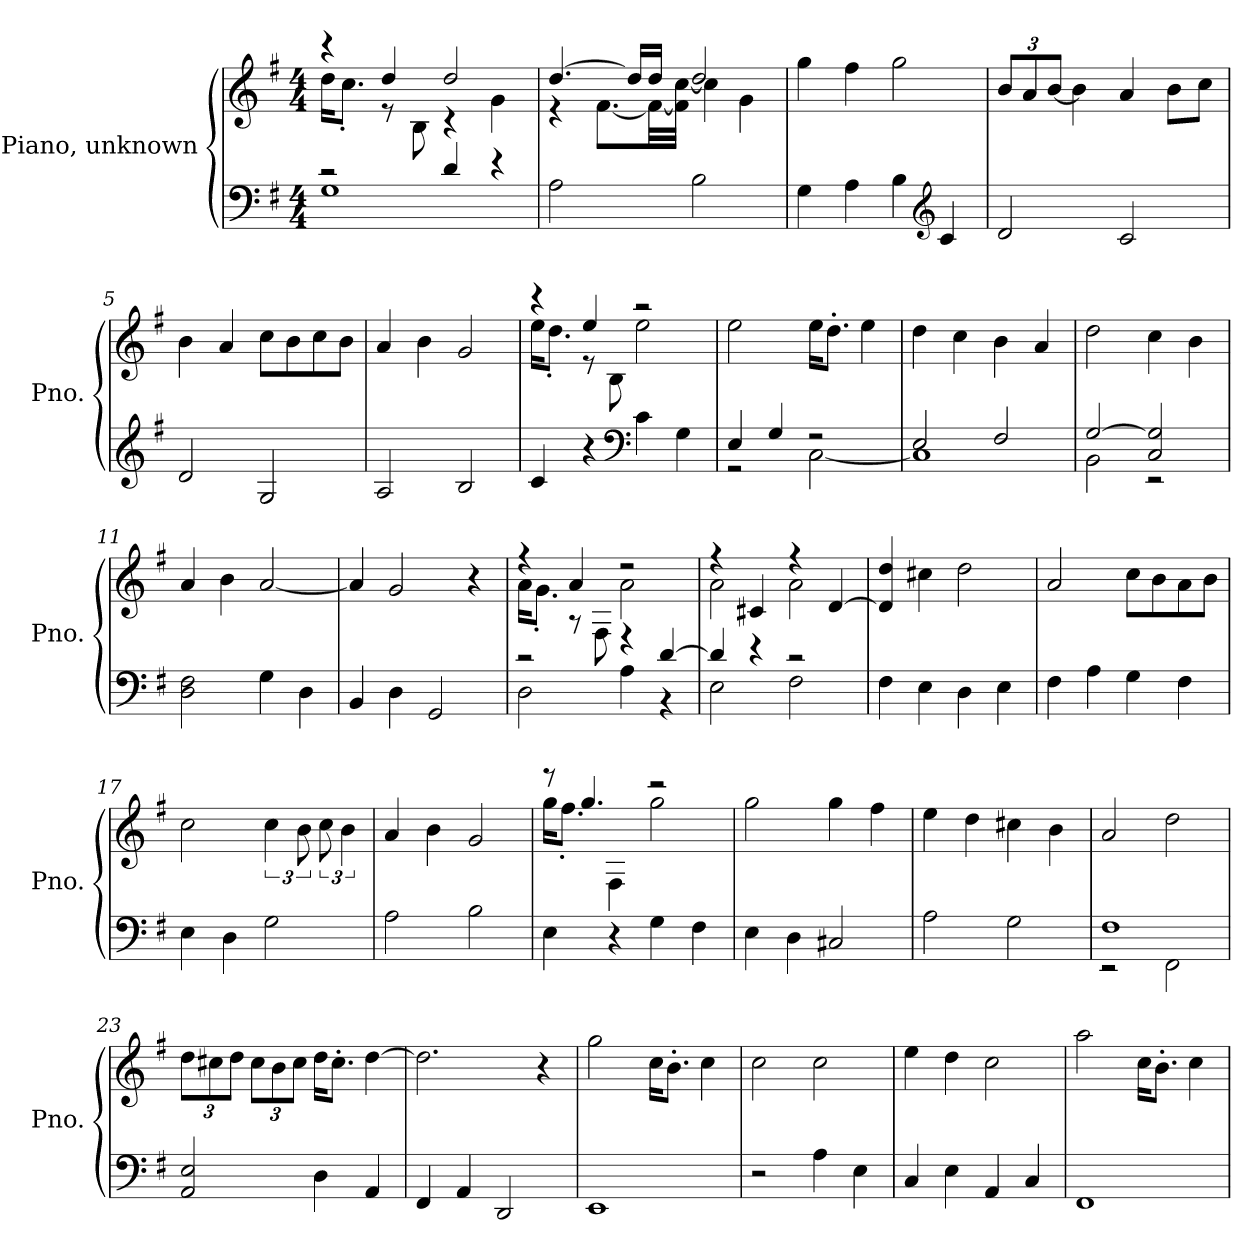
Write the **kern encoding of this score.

**kern	**kern
*part1	*part1
*staff2	*staff1
*I"Piano, unknown	*
*I'Pno.	*
*clefF4	*clefG2
*k[f#]	*k[f#]
*M4/4	*M4/4
*MM191	*MM191
=1	=1
*^	*^
2r	1G	4r	16dd\KL
.	.	.	8.cc'\J
.	.	4dd/	8r
.	.	.	8B\
4d/	.	2dd/	4r
4r	.	.	4g\
*v	*v	*	*
=2	=2	=2
2A\	[4.dd/	4r
.	.	[8.f#\L
.	16dd/LL]	.
.	16dd/JJ	32f#\LL_
.	.	32f#\] [32cc\JJJ
2B\	2dd/	4cc\]
.	.	4g\
*	*v	*v
=3	=3
4G\	4gg\
4A\	4ff#\
4B\	2gg\
*clefG2	*
4c/	.
=4	=4
*	*Xbrackettup
2d/	12b/L
.	12a/
.	[12b/J
.	4b\]
2c/	4a/
.	8b\L
.	8cc\J
=5	=5
2d/	4b\
.	4a/
2G/	8cc\L
.	8b\
.	8cc\
.	8b\J
!!LO:LB:g=z
=6	=6
2A/	4a/
.	4b\
2B/	2g/
=7	=7
*	*^
4c/	4r	16ee\KL
.	.	8.dd'\J
4r	4ee/	8r
.	.	8B\
*clefF4	*	*
4c\	2r	2ee\
4G\	.	.
*	*v	*v
=8	=8
*^	*
4E/	2r	2ee\
4G/	.	.
2r	[2C\	16ee\KL
.	.	8.dd'\J
.	.	4ee\
=9	=9	=9
2E/	1C]	4dd\
.	.	4cc\
2F#/	.	4b\
.	.	4a/
=10	=10	=10
[2G/	2BB\	2dd\
2C/ 2G/]	2r	4cc\
.	.	4b\
*v	*v	*
=11	=11
2D\ 2F#\	4a/
.	4b\
4G\	[2a/
4D\	.
=12	=12
4BB/	4a/]
4D\	2g/
2GG/	.
.	4r
=13	=13
*^	*^
2r	2D\	4r	16a\KL
.	.	.	8.g'\J
.	.	4a/	8r
.	.	.	8F#\
4r	4A\	2r	2a\
[4d/	4r	.	.
!!LO:LB:g=z	!!
=14	=14	=14	=14
4d/]	2E\	4r	2a\
4r	.	4c#X/	.
2r	2F#\	4r	2a\
.	.	[4d/	.
*v	*v	*	*
*	*v	*v
=15	=15
4F#\	4d/] 4dd/
4E\	4cc#X\
4D\	2dd\
4E\	.
=16	=16
4F#\	2a/
4A\	.
4G\	8cc\L
.	8b\
4F#\	8a\
.	8b\J
=17	=17
4E\	2cc\
4D\	.
*	*brackettup
2G\	6cc\
.	12b\
.	12cc\
.	6b\
=18	=18
2A\	4a/
.	4b\
2B\	2g/
=19	=19
*	*^
4E\	8r	16gg\KL
.	.	8.ff#'\J
.	4.gg/	.
4r	.	4F#\
4G\	2r	2gg\
4F#\	.	.
*	*v	*v
=20	=20
4E\	2gg\
4D\	.
2C#X/	4gg\
.	4ff#\
!!LO:LB:g=z
=21	=21
2A\	4ee\
.	4dd\
2G\	4cc#X\
.	4b\
=22	=22
*^	*
1F#	2r	2a/
.	2FF#\	2dd\
*v	*v	*
=23	=23
*	*Xbrackettup
2AA/ 2E/	12dd\L
.	12cc#X\
.	12dd\J
.	12cc#\L
.	12b\
.	12cc#\J
4D\	16dd\KL
.	8.cc#'\J
4AA/	[4dd\
=24	=24
4FF#/	2.dd\]
4AA/	.
2DD/	.
.	4r
=25	=25
1EE	2gg\
.	16cc\KL
.	8.b'\J
.	4cc\
=26	=26
2r	2cc\
4A\	2cc\
4E\	.
=27	=27
4C/	4ee\
4E\	4dd\
4AA/	2cc\
4C/	.
=28	=28
1FF#	2aa\
.	16cc\KL
.	8.b'\J
.	4cc\
=	=
*-	*-
